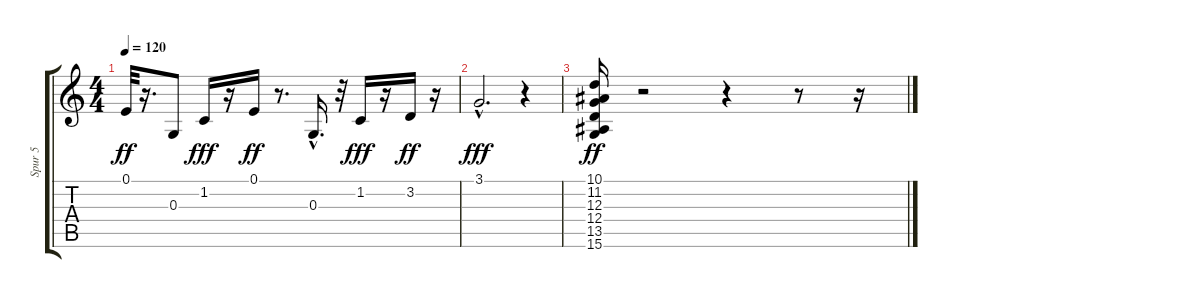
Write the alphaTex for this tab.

\track ("Spur 5" "Spur 5") {instrument acousticgrandpiano}
\staff {score tabs}
\tuning (E4 B3 G3 D3 A2 E2) {hide}
\ts (4 4)
\tempo 120
\clef g2
\ks c
0.1.32{dy ff} r.16{d} 0.3.8 1.2.16{dy fff} r.16 0.1.16{dy ff} r.8{d} 0.3{hac}.16{d} r.32 1.2.16{dy fff} r.16 3.2.16{dy ff} r.16 |
3.1{hac}.2{d dy fff} r.4 |
(10.1 11.2 12.3 12.4 13.5 15.6).16{dy ff} r.2 r.4 r.8 r.16
